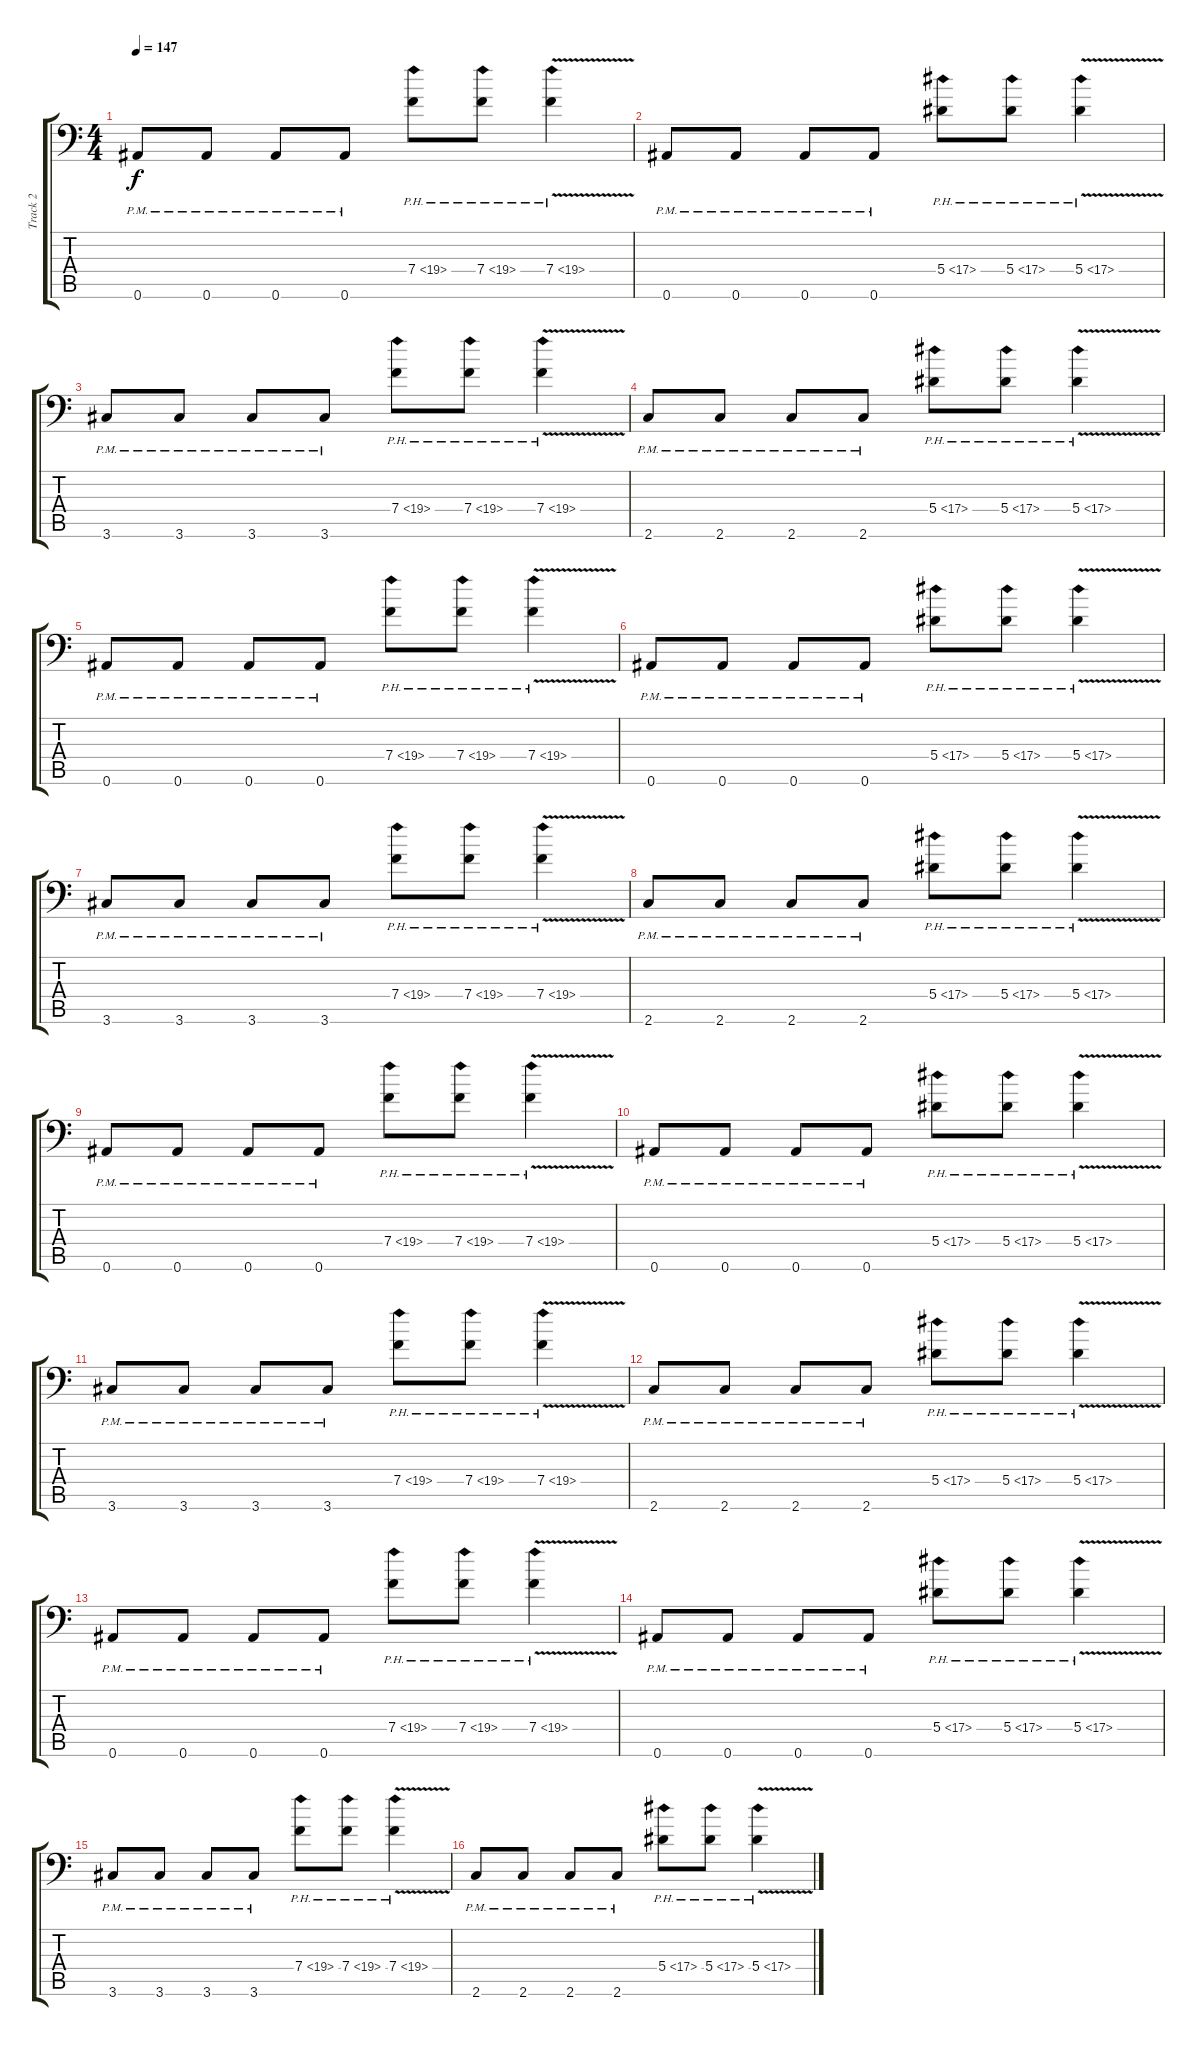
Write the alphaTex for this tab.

\track ("Track 2" "Track 2") {instrument distortionguitar}
\staff {score tabs}
\tuning (C4 G3 Eb3 Bb2 F2 Bb1) {hide}
\ts (4 4)
\tempo 147
\clef f4
\ks c
0.6{pm}.8{dy f} 0.6{pm}.8 0.6{pm}.8 0.6{pm}.8 7.4{ph 12}.8 7.4{ph 12}.8 7.4{ph 12 v}.4 |
0.6{pm}.8 0.6{pm}.8 0.6{pm}.8 0.6{pm}.8 5.4{ph 12}.8 5.4{ph 12}.8 5.4{ph 12 v}.4 |
3.6{pm}.8 3.6{pm}.8 3.6{pm}.8 3.6{pm}.8 7.4{ph 12}.8 7.4{ph 12}.8 7.4{ph 12 v}.4 |
2.6{pm}.8 2.6{pm}.8 2.6{pm}.8 2.6{pm}.8 5.4{ph 12}.8 5.4{ph 12}.8 5.4{ph 12 v}.4 |
0.6{pm}.8 0.6{pm}.8 0.6{pm}.8 0.6{pm}.8 7.4{ph 12}.8 7.4{ph 12}.8 7.4{ph 12 v}.4 |
0.6{pm}.8 0.6{pm}.8 0.6{pm}.8 0.6{pm}.8 5.4{ph 12}.8 5.4{ph 12}.8 5.4{ph 12 v}.4 |
3.6{pm}.8 3.6{pm}.8 3.6{pm}.8 3.6{pm}.8 7.4{ph 12}.8 7.4{ph 12}.8 7.4{ph 12 v}.4 |
2.6{pm}.8 2.6{pm}.8 2.6{pm}.8 2.6{pm}.8 5.4{ph 12}.8 5.4{ph 12}.8 5.4{ph 12 v}.4 |
0.6{pm}.8 0.6{pm}.8 0.6{pm}.8 0.6{pm}.8 7.4{ph 12}.8 7.4{ph 12}.8 7.4{ph 12 v}.4 |
0.6{pm}.8 0.6{pm}.8 0.6{pm}.8 0.6{pm}.8 5.4{ph 12}.8 5.4{ph 12}.8 5.4{ph 12 v}.4 |
3.6{pm}.8 3.6{pm}.8 3.6{pm}.8 3.6{pm}.8 7.4{ph 12}.8 7.4{ph 12}.8 7.4{ph 12 v}.4 |
2.6{pm}.8 2.6{pm}.8 2.6{pm}.8 2.6{pm}.8 5.4{ph 12}.8 5.4{ph 12}.8 5.4{ph 12 v}.4 |
0.6{pm}.8 0.6{pm}.8 0.6{pm}.8 0.6{pm}.8 7.4{ph 12}.8 7.4{ph 12}.8 7.4{ph 12 v}.4 |
0.6{pm}.8 0.6{pm}.8 0.6{pm}.8 0.6{pm}.8 5.4{ph 12}.8 5.4{ph 12}.8 5.4{ph 12 v}.4 |
3.6{pm}.8 3.6{pm}.8 3.6{pm}.8 3.6{pm}.8 7.4{ph 12}.8 7.4{ph 12}.8 7.4{ph 12 v}.4 |
2.6{pm}.8 2.6{pm}.8 2.6{pm}.8 2.6{pm}.8 5.4{ph 12}.8 5.4{ph 12}.8 5.4{ph 12 v}.4
